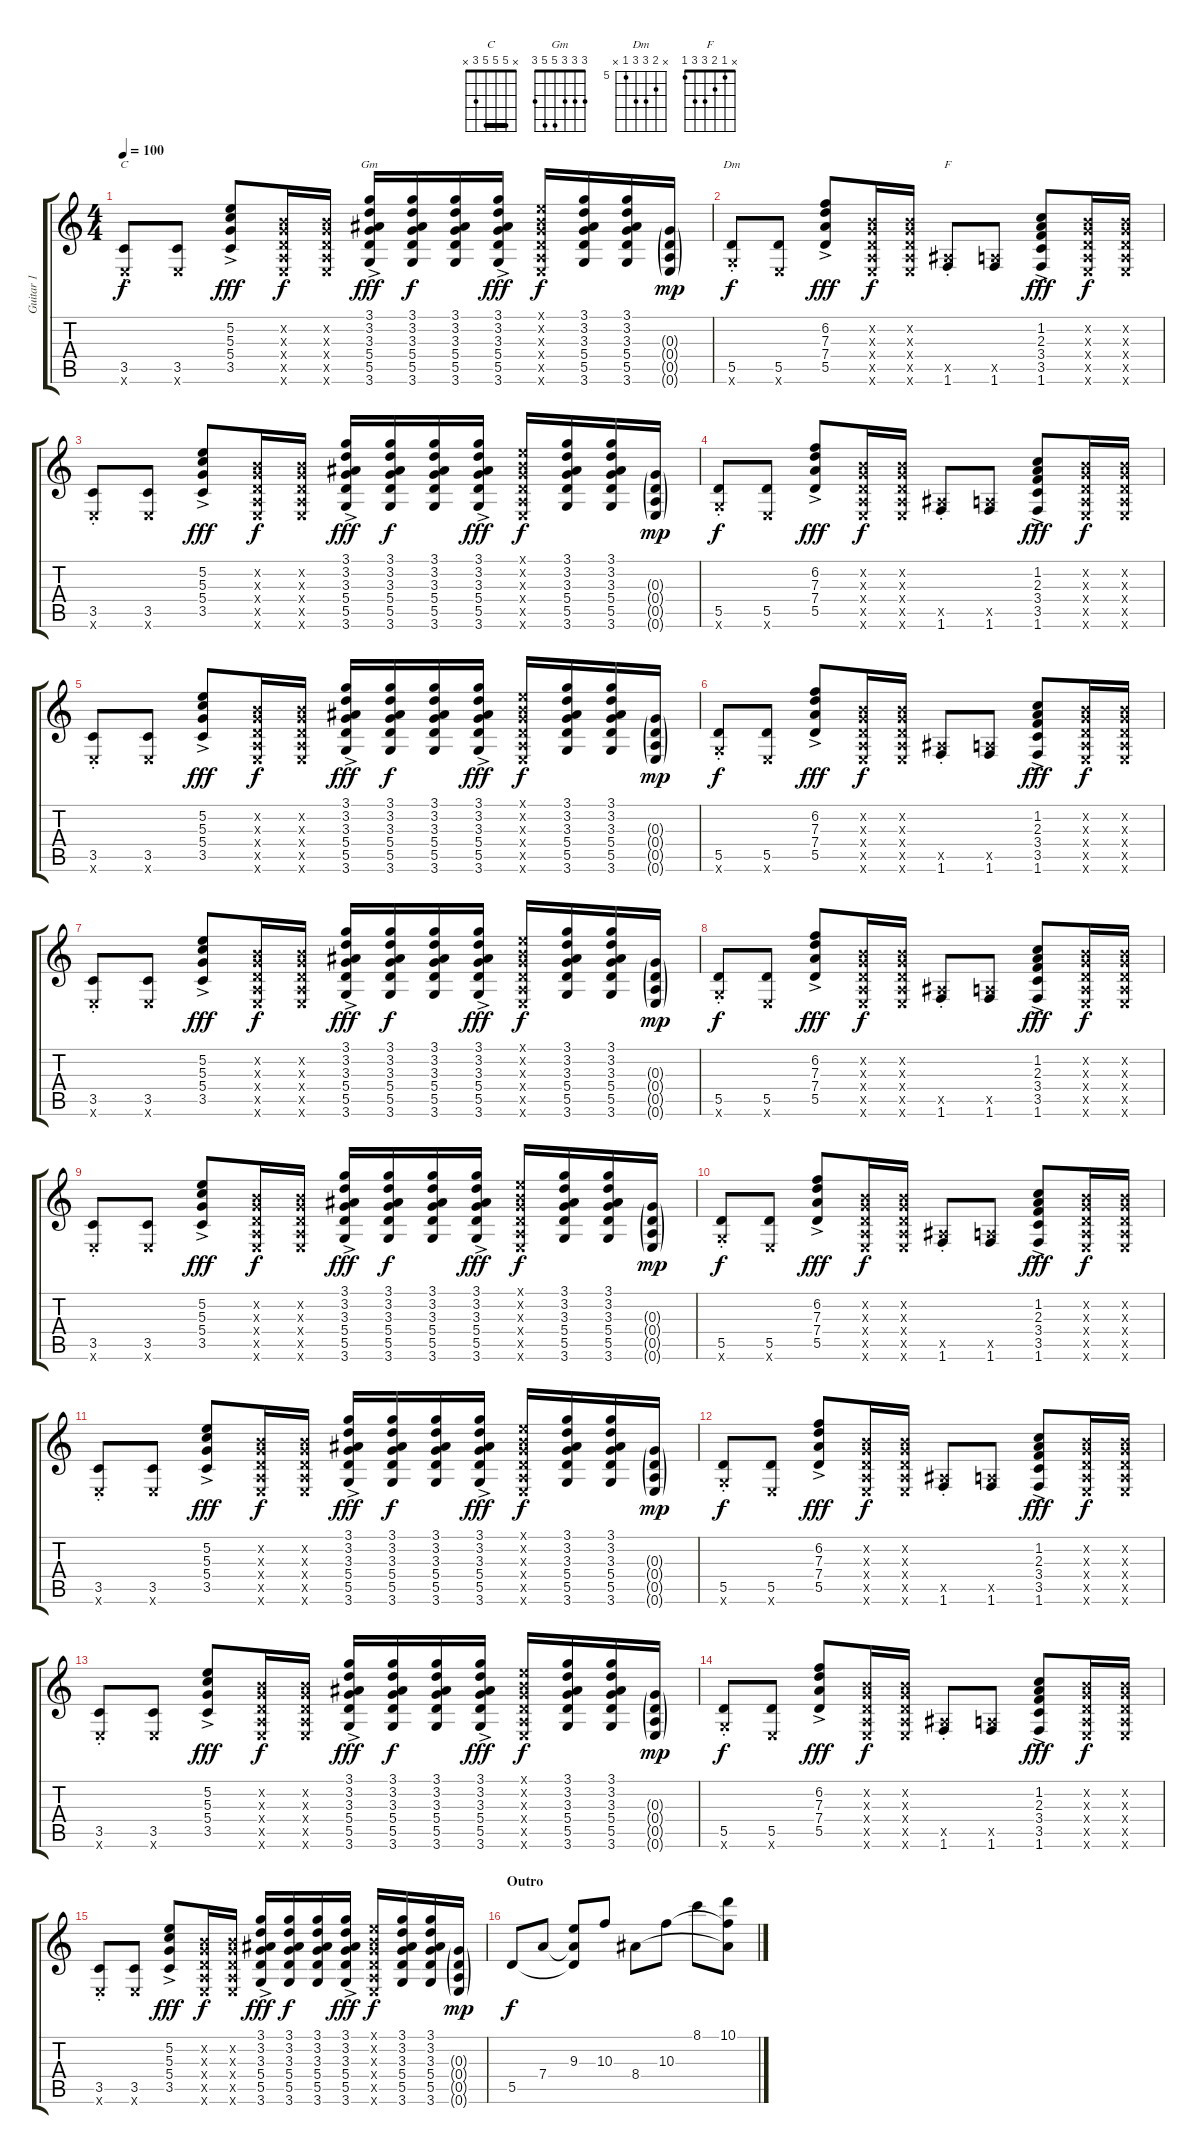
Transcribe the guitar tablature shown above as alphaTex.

\track ("Guitar 1" "Guitar 1") {instrument acousticguitarsteel}
\staff {score tabs}
\tuning (E4 B3 G3 D3 A2 E2) {hide}
\chord ("C" x 5 5 5 3 x) {barre 5}
\chord ("Gm" 3 3 3 5 5 3)
\chord ("Dm" x 6 7 7 5 x) {firstfret 5}
\chord ("F" x 1 2 3 3 1)
\ts (4 4)
\tempo 100
\clef g2
\ks c
(3.5{st} 0.6{x}).8{ch "C" dy f} (3.5 0.6{x}).8 (5.2{ac} 5.3{ac} 5.4{ac} 3.5{ac}).8{dy fff} (0.2{x} 0.3{x} 0.4{x} 0.5{x} 0.6{x}).16{dy f} (0.2{x} 0.3{x} 0.4{x} 0.5{x} 0.6{x}).16 (3.1 3.2{ac} 3.3{ac} 5.4{ac} 5.5{ac} 3.6{ac}).16{ch "Gm" dy fff} (3.1 3.2 3.3 5.4 5.5 3.6).16{dy f} (3.1 3.2 3.3 5.4 5.5 3.6).16 (3.1{ac} 3.2{ac} 3.3{ac} 5.4{ac} 5.5{ac} 3.6{ac}).16{dy fff} (0.1{x} 0.2{x} 0.3{x} 0.4{x} 0.5{x} 0.6{x}).16{dy f} (3.1 3.2 3.3 5.4 5.5 3.6).16 (3.1 3.2 3.3 5.4 5.5 3.6).16 (0.3{g} 0.4{g} 0.5{g} 0.6{g}).16{dy mp} |
(5.5{st} 3.6{x}).8{ch "Dm" dy f} (5.5 0.6{x}).8 (6.2{ac} 7.3{ac} 7.4{ac} 5.5{ac}).8{dy fff} (0.2{x} 0.3{x} 0.4{x} 0.5{x} 0.6{x}).16{dy f} (0.2{x} 0.3{x} 0.4{x} 0.5{x} 0.6{x}).16 (1.5{x} 1.6{st}).8{ch "F"} (0.5{x} 1.6).8 (1.2{ac} 2.3{ac} 3.4{ac} 3.5{ac} 1.6{ac}).8{dy fff} (0.2{x} 0.3{x} 0.4{x} 0.5{x} 0.6{x}).16{dy f} (0.2{x} 0.3{x} 0.4{x} 0.5{x} 0.6{x}).16 |
(3.5{st} 0.6{x}).8 (3.5 0.6{x}).8 (5.2{ac} 5.3{ac} 5.4{ac} 3.5{ac}).8{dy fff} (0.2{x} 0.3{x} 0.4{x} 0.5{x} 0.6{x}).16{dy f} (0.2{x} 0.3{x} 0.4{x} 0.5{x} 0.6{x}).16 (3.1 3.2{ac} 3.3{ac} 5.4{ac} 5.5{ac} 3.6{ac}).16{dy fff} (3.1 3.2 3.3 5.4 5.5 3.6).16{dy f} (3.1 3.2 3.3 5.4 5.5 3.6).16 (3.1{ac} 3.2{ac} 3.3{ac} 5.4{ac} 5.5{ac} 3.6{ac}).16{dy fff} (0.1{x} 0.2{x} 0.3{x} 0.4{x} 0.5{x} 0.6{x}).16{dy f} (3.1 3.2 3.3 5.4 5.5 3.6).16 (3.1 3.2 3.3 5.4 5.5 3.6).16 (0.3{g} 0.4{g} 0.5{g} 0.6{g}).16{dy mp} |
(5.5{st} 3.6{x}).8{dy f} (5.5 0.6{x}).8 (6.2{ac} 7.3{ac} 7.4{ac} 5.5{ac}).8{dy fff} (0.2{x} 0.3{x} 0.4{x} 0.5{x} 0.6{x}).16{dy f} (0.2{x} 0.3{x} 0.4{x} 0.5{x} 0.6{x}).16 (1.5{x} 1.6{st}).8 (0.5{x} 1.6).8 (1.2{ac} 2.3{ac} 3.4{ac} 3.5{ac} 1.6{ac}).8{dy fff} (0.2{x} 0.3{x} 0.4{x} 0.5{x} 0.6{x}).16{dy f} (0.2{x} 0.3{x} 0.4{x} 0.5{x} 0.6{x}).16 |
(3.5{st} 0.6{x}).8 (3.5 0.6{x}).8 (5.2{ac} 5.3{ac} 5.4{ac} 3.5{ac}).8{dy fff} (0.2{x} 0.3{x} 0.4{x} 0.5{x} 0.6{x}).16{dy f} (0.2{x} 0.3{x} 0.4{x} 0.5{x} 0.6{x}).16 (3.1 3.2{ac} 3.3{ac} 5.4{ac} 5.5{ac} 3.6{ac}).16{dy fff} (3.1 3.2 3.3 5.4 5.5 3.6).16{dy f} (3.1 3.2 3.3 5.4 5.5 3.6).16 (3.1{ac} 3.2{ac} 3.3{ac} 5.4{ac} 5.5{ac} 3.6{ac}).16{dy fff} (0.1{x} 0.2{x} 0.3{x} 0.4{x} 0.5{x} 0.6{x}).16{dy f} (3.1 3.2 3.3 5.4 5.5 3.6).16 (3.1 3.2 3.3 5.4 5.5 3.6).16 (0.3{g} 0.4{g} 0.5{g} 0.6{g}).16{dy mp} |
(5.5{st} 3.6{x}).8{dy f} (5.5 0.6{x}).8 (6.2{ac} 7.3{ac} 7.4{ac} 5.5{ac}).8{dy fff} (0.2{x} 0.3{x} 0.4{x} 0.5{x} 0.6{x}).16{dy f} (0.2{x} 0.3{x} 0.4{x} 0.5{x} 0.6{x}).16 (1.5{x} 1.6{st}).8 (0.5{x} 1.6).8 (1.2{ac} 2.3{ac} 3.4{ac} 3.5{ac} 1.6{ac}).8{dy fff} (0.2{x} 0.3{x} 0.4{x} 0.5{x} 0.6{x}).16{dy f} (0.2{x} 0.3{x} 0.4{x} 0.5{x} 0.6{x}).16 |
(3.5{st} 0.6{x}).8 (3.5 0.6{x}).8 (5.2{ac} 5.3{ac} 5.4{ac} 3.5{ac}).8{dy fff} (0.2{x} 0.3{x} 0.4{x} 0.5{x} 0.6{x}).16{dy f} (0.2{x} 0.3{x} 0.4{x} 0.5{x} 0.6{x}).16 (3.1 3.2{ac} 3.3{ac} 5.4{ac} 5.5{ac} 3.6{ac}).16{dy fff} (3.1 3.2 3.3 5.4 5.5 3.6).16{dy f} (3.1 3.2 3.3 5.4 5.5 3.6).16 (3.1{ac} 3.2{ac} 3.3{ac} 5.4{ac} 5.5{ac} 3.6{ac}).16{dy fff} (0.1{x} 0.2{x} 0.3{x} 0.4{x} 0.5{x} 0.6{x}).16{dy f} (3.1 3.2 3.3 5.4 5.5 3.6).16 (3.1 3.2 3.3 5.4 5.5 3.6).16 (0.3{g} 0.4{g} 0.5{g} 0.6{g}).16{dy mp} |
(5.5{st} 3.6{x}).8{dy f} (5.5 0.6{x}).8 (6.2{ac} 7.3{ac} 7.4{ac} 5.5{ac}).8{dy fff} (0.2{x} 0.3{x} 0.4{x} 0.5{x} 0.6{x}).16{dy f} (0.2{x} 0.3{x} 0.4{x} 0.5{x} 0.6{x}).16 (1.5{x} 1.6{st}).8 (0.5{x} 1.6).8 (1.2{ac} 2.3{ac} 3.4{ac} 3.5{ac} 1.6{ac}).8{dy fff} (0.2{x} 0.3{x} 0.4{x} 0.5{x} 0.6{x}).16{dy f} (0.2{x} 0.3{x} 0.4{x} 0.5{x} 0.6{x}).16 |
(3.5{st} 0.6{x}).8 (3.5 0.6{x}).8 (5.2{ac} 5.3{ac} 5.4{ac} 3.5{ac}).8{dy fff} (0.2{x} 0.3{x} 0.4{x} 0.5{x} 0.6{x}).16{dy f} (0.2{x} 0.3{x} 0.4{x} 0.5{x} 0.6{x}).16 (3.1 3.2{ac} 3.3{ac} 5.4{ac} 5.5{ac} 3.6{ac}).16{dy fff} (3.1 3.2 3.3 5.4 5.5 3.6).16{dy f} (3.1 3.2 3.3 5.4 5.5 3.6).16 (3.1{ac} 3.2{ac} 3.3{ac} 5.4{ac} 5.5{ac} 3.6{ac}).16{dy fff} (0.1{x} 0.2{x} 0.3{x} 0.4{x} 0.5{x} 0.6{x}).16{dy f} (3.1 3.2 3.3 5.4 5.5 3.6).16 (3.1 3.2 3.3 5.4 5.5 3.6).16 (0.3{g} 0.4{g} 0.5{g} 0.6{g}).16{dy mp} |
(5.5{st} 3.6{x}).8{dy f} (5.5 0.6{x}).8 (6.2{ac} 7.3{ac} 7.4{ac} 5.5{ac}).8{dy fff} (0.2{x} 0.3{x} 0.4{x} 0.5{x} 0.6{x}).16{dy f} (0.2{x} 0.3{x} 0.4{x} 0.5{x} 0.6{x}).16 (1.5{x} 1.6{st}).8 (0.5{x} 1.6).8 (1.2{ac} 2.3{ac} 3.4{ac} 3.5{ac} 1.6{ac}).8{dy fff} (0.2{x} 0.3{x} 0.4{x} 0.5{x} 0.6{x}).16{dy f} (0.2{x} 0.3{x} 0.4{x} 0.5{x} 0.6{x}).16 |
(3.5{st} 0.6{x}).8 (3.5 0.6{x}).8 (5.2{ac} 5.3{ac} 5.4{ac} 3.5{ac}).8{dy fff} (0.2{x} 0.3{x} 0.4{x} 0.5{x} 0.6{x}).16{dy f} (0.2{x} 0.3{x} 0.4{x} 0.5{x} 0.6{x}).16 (3.1 3.2{ac} 3.3{ac} 5.4{ac} 5.5{ac} 3.6{ac}).16{dy fff} (3.1 3.2 3.3 5.4 5.5 3.6).16{dy f} (3.1 3.2 3.3 5.4 5.5 3.6).16 (3.1{ac} 3.2{ac} 3.3{ac} 5.4{ac} 5.5{ac} 3.6{ac}).16{dy fff} (0.1{x} 0.2{x} 0.3{x} 0.4{x} 0.5{x} 0.6{x}).16{dy f} (3.1 3.2 3.3 5.4 5.5 3.6).16 (3.1 3.2 3.3 5.4 5.5 3.6).16 (0.3{g} 0.4{g} 0.5{g} 0.6{g}).16{dy mp} |
(5.5{st} 3.6{x}).8{dy f} (5.5 0.6{x}).8 (6.2{ac} 7.3{ac} 7.4{ac} 5.5{ac}).8{dy fff} (0.2{x} 0.3{x} 0.4{x} 0.5{x} 0.6{x}).16{dy f} (0.2{x} 0.3{x} 0.4{x} 0.5{x} 0.6{x}).16 (1.5{x} 1.6{st}).8 (0.5{x} 1.6).8 (1.2{ac} 2.3{ac} 3.4{ac} 3.5{ac} 1.6{ac}).8{dy fff} (0.2{x} 0.3{x} 0.4{x} 0.5{x} 0.6{x}).16{dy f} (0.2{x} 0.3{x} 0.4{x} 0.5{x} 0.6{x}).16 |
(3.5{st} 0.6{x}).8 (3.5 0.6{x}).8 (5.2{ac} 5.3{ac} 5.4{ac} 3.5{ac}).8{dy fff} (0.2{x} 0.3{x} 0.4{x} 0.5{x} 0.6{x}).16{dy f} (0.2{x} 0.3{x} 0.4{x} 0.5{x} 0.6{x}).16 (3.1 3.2{ac} 3.3{ac} 5.4{ac} 5.5{ac} 3.6{ac}).16{dy fff} (3.1 3.2 3.3 5.4 5.5 3.6).16{dy f} (3.1 3.2 3.3 5.4 5.5 3.6).16 (3.1{ac} 3.2{ac} 3.3{ac} 5.4{ac} 5.5{ac} 3.6{ac}).16{dy fff} (0.1{x} 0.2{x} 0.3{x} 0.4{x} 0.5{x} 0.6{x}).16{dy f} (3.1 3.2 3.3 5.4 5.5 3.6).16 (3.1 3.2 3.3 5.4 5.5 3.6).16 (0.3{g} 0.4{g} 0.5{g} 0.6{g}).16{dy mp} |
(5.5{st} 3.6{x}).8{dy f} (5.5 0.6{x}).8 (6.2{ac} 7.3{ac} 7.4{ac} 5.5{ac}).8{dy fff} (0.2{x} 0.3{x} 0.4{x} 0.5{x} 0.6{x}).16{dy f} (0.2{x} 0.3{x} 0.4{x} 0.5{x} 0.6{x}).16 (1.5{x} 1.6{st}).8 (0.5{x} 1.6).8 (1.2{ac} 2.3{ac} 3.4{ac} 3.5{ac} 1.6{ac}).8{dy fff} (0.2{x} 0.3{x} 0.4{x} 0.5{x} 0.6{x}).16{dy f} (0.2{x} 0.3{x} 0.4{x} 0.5{x} 0.6{x}).16 |
(3.5{st} 0.6{x}).8 (3.5 0.6{x}).8 (5.2{ac} 5.3{ac} 5.4{ac} 3.5{ac}).8{dy fff} (0.2{x} 0.3{x} 0.4{x} 0.5{x} 0.6{x}).16{dy f} (0.2{x} 0.3{x} 0.4{x} 0.5{x} 0.6{x}).16 (3.1 3.2{ac} 3.3{ac} 5.4{ac} 5.5{ac} 3.6{ac}).16{dy fff} (3.1 3.2 3.3 5.4 5.5 3.6).16{dy f} (3.1 3.2 3.3 5.4 5.5 3.6).16 (3.1{ac} 3.2{ac} 3.3{ac} 5.4{ac} 5.5{ac} 3.6{ac}).16{dy fff} (0.1{x} 0.2{x} 0.3{x} 0.4{x} 0.5{x} 0.6{x}).16{dy f} (3.1 3.2 3.3 5.4 5.5 3.6).16 (3.1 3.2 3.3 5.4 5.5 3.6).16 (0.3{g} 0.4{g} 0.5{g} 0.6{g}).16{dy mp} |
\section ("" "Outro")
5.5.8{dy f} 7.4.8 (9.3 7.4{t} 5.5{t}).8 10.3.8 8.4.8 10.3.8 8.1.8 (10.1 10.3{t} 8.4{t}).8
